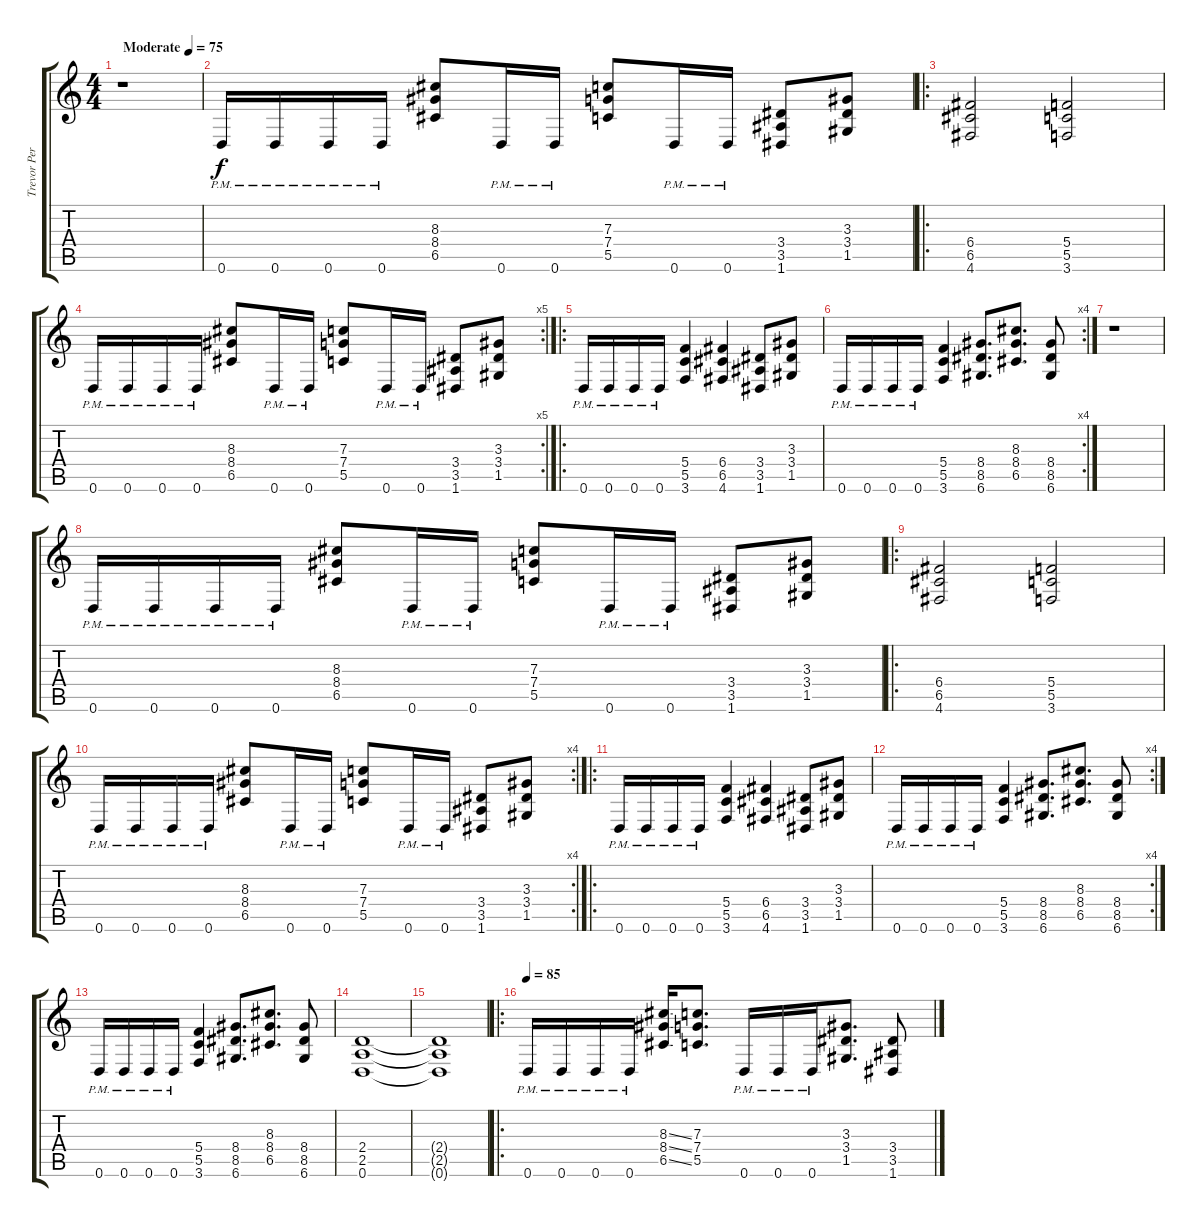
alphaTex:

\track ("Trevor Peres" "Trevor Per") {instrument distortionguitar}
\staff {score tabs}
\tuning (D4 A3 F3 C3 G2 D2) {hide}
\ts (4 4)
\tempo (75 "Moderate")
\clef g2
\ks c
r.1{dy f instrument distortionguitar} |
0.6{pm}.16 0.6{pm}.16 0.6{pm}.16 0.6{pm}.16 (8.3 8.4 6.5).8 0.6{pm}.16 0.6{pm}.16 (7.3 7.4 5.5).8 0.6{pm}.16 0.6{pm}.16 (3.4 3.5 1.6).8 (3.3 3.4 1.5).8 |
\ro
(6.4 6.5 4.6).2 (5.4 5.5 3.6).2 |
\rc 5
0.6{pm}.16 0.6{pm}.16 0.6{pm}.16 0.6{pm}.16 (8.3 8.4 6.5).8 0.6{pm}.16 0.6{pm}.16 (7.3 7.4 5.5).8 0.6{pm}.16 0.6{pm}.16 (3.4 3.5 1.6).8 (3.3 3.4 1.5).8 |
\ro
0.6{pm}.16 0.6{pm}.16 0.6{pm}.16 0.6{pm}.16 (5.4 5.5 3.6).4 (6.4 6.5 4.6).4 (3.4 3.5 1.6).8 (3.3 3.4 1.5).8 |
\rc 4
0.6{pm}.16 0.6{pm}.16 0.6{pm}.16 0.6{pm}.16 (5.4 5.5 3.6).4 (8.4 8.5 6.6).8{d} (8.3 8.4 6.5).8{d} (8.4 8.5 6.6).8 |
r.1 |
0.6{pm}.16 0.6{pm}.16 0.6{pm}.16 0.6{pm}.16 (8.3 8.4 6.5).8 0.6{pm}.16 0.6{pm}.16 (7.3 7.4 5.5).8 0.6{pm}.16 0.6{pm}.16 (3.4 3.5 1.6).8 (3.3 3.4 1.5).8 |
\ro
(6.4 6.5 4.6).2 (5.4 5.5 3.6).2 |
\rc 4
0.6{pm}.16 0.6{pm}.16 0.6{pm}.16 0.6{pm}.16 (8.3 8.4 6.5).8 0.6{pm}.16 0.6{pm}.16 (7.3 7.4 5.5).8 0.6{pm}.16 0.6{pm}.16 (3.4 3.5 1.6).8 (3.3 3.4 1.5).8 |
\ro
0.6{pm}.16 0.6{pm}.16 0.6{pm}.16 0.6{pm}.16 (5.4 5.5 3.6).4 (6.4 6.5 4.6).4 (3.4 3.5 1.6).8 (3.3 3.4 1.5).8 |
\rc 4
0.6{pm}.16 0.6{pm}.16 0.6{pm}.16 0.6{pm}.16 (5.4 5.5 3.6).4 (8.4 8.5 6.6).8{d} (8.3 8.4 6.5).8{d} (8.4 8.5 6.6).8 |
0.6{pm}.16 0.6{pm}.16 0.6{pm}.16 0.6{pm}.16 (5.4 5.5 3.6).4 (8.4 8.5 6.6).8{d} (8.3 8.4 6.5).8{d} (8.4 8.5 6.6).8 |
(2.4 2.5 0.6).1 |
(2.4{t} 2.5{t} 0.6{t}).1 |
\ro
\tempo 85
0.6{pm}.16 0.6{pm}.16 0.6{pm}.16 0.6{pm}.16 (8.3{ss} 8.4{ss} 6.5{ss}).16 (7.3 7.4 5.5).8{d} 0.6{pm}.16 0.6{pm}.16 0.6{pm}.16 (3.3 3.4 1.5).8{d} (3.4 3.5 1.6).8
